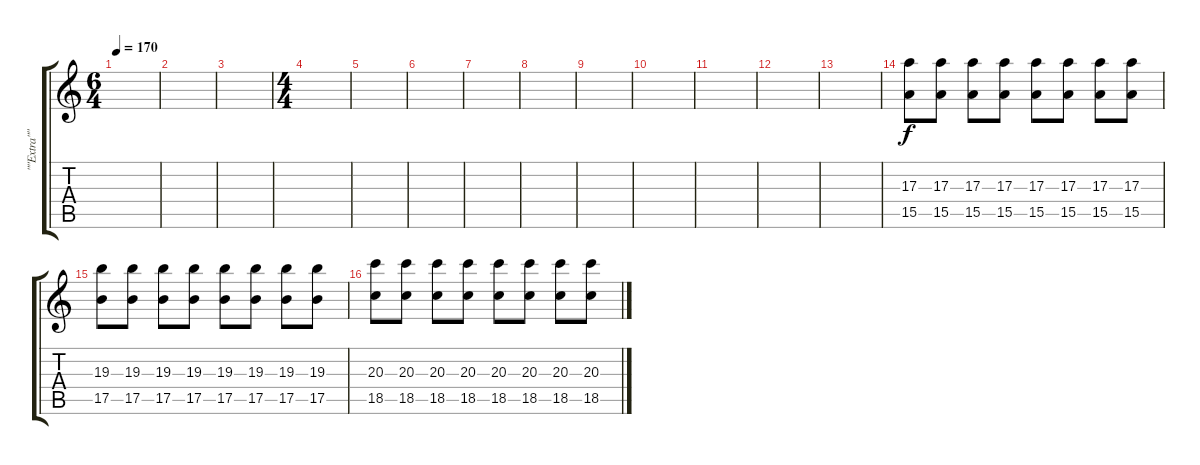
\track ("\"\"Extra\"\" Guitar" "\"\"Extra\"\" ") {instrument distortionguitar}
\staff {score tabs}
\tuning (Db4 Ab3 E3 B2 Gb2 B1) {hide}
\ts (6 4)
\tempo 170
\clef g2
\ks c
|
|
|
\ts (4 4)
|
|
|
|
|
|
|
|
|
|
(17.3 15.5).8 (17.3 15.5).8 (17.3 15.5).8 (17.3 15.5).8 (17.3 15.5).8 (17.3 15.5).8 (17.3 15.5).8 (17.3 15.5).8 |
(19.3 17.5).8 (19.3 17.5).8 (19.3 17.5).8 (19.3 17.5).8 (19.3 17.5).8 (19.3 17.5).8 (19.3 17.5).8 (19.3 17.5).8 |
(20.3 18.5).8 (20.3 18.5).8 (20.3 18.5).8 (20.3 18.5).8 (20.3 18.5).8 (20.3 18.5).8 (20.3 18.5).8 (20.3 18.5).8
